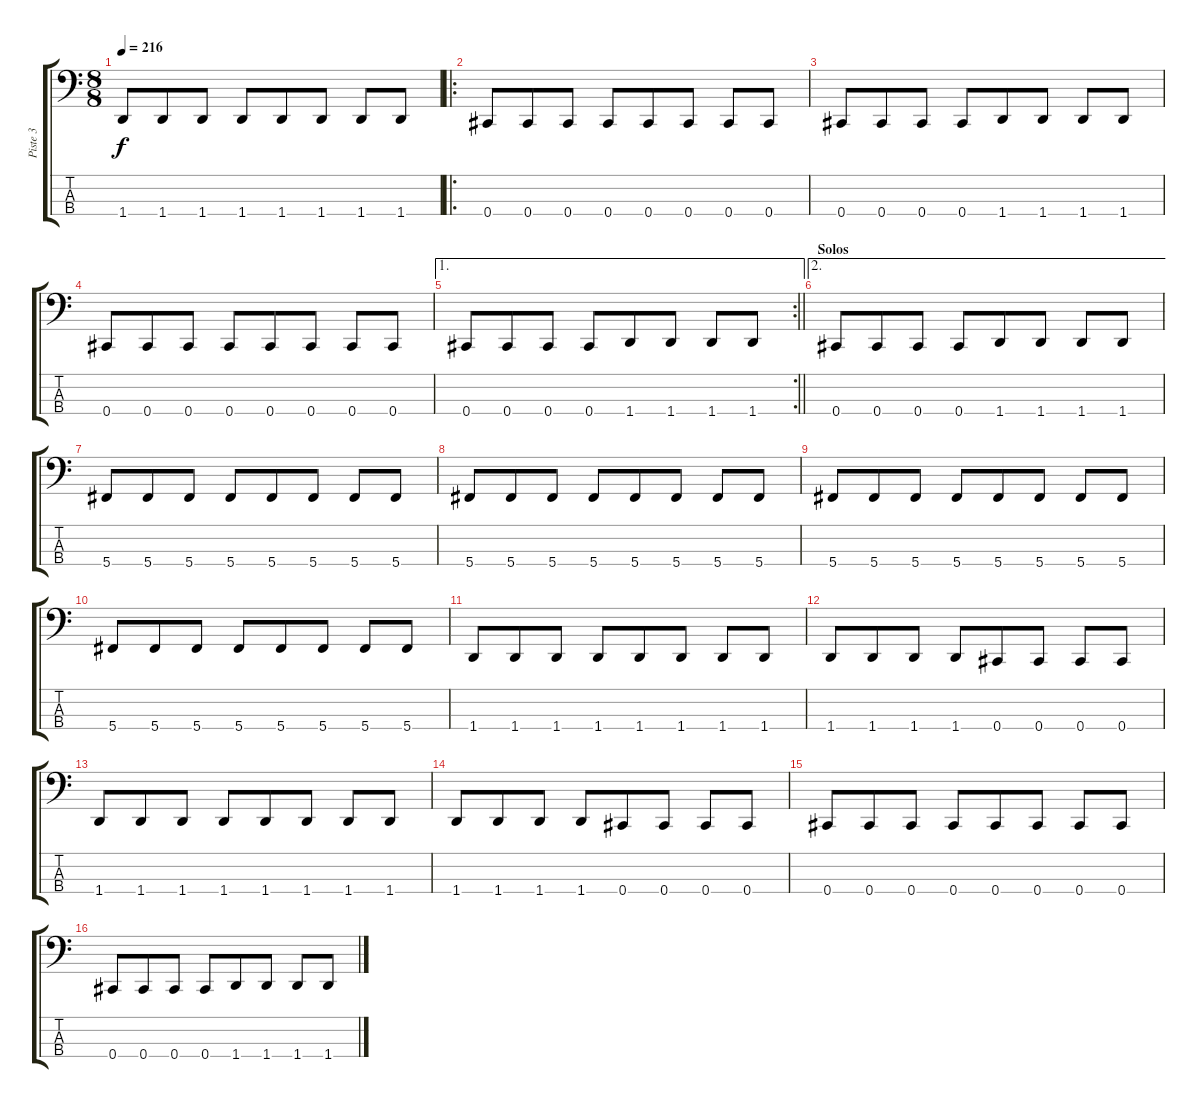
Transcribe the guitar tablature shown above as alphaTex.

\track ("Piste 3" "Piste 3") {instrument electricbasspick}
\staff {score tabs}
\tuning (E2 B1 Gb1 Db1) {hide}
\ts (8 8)
\tempo 216
\clef f4
\ks c
1.4.8{dy f} 1.4.8 1.4.8 1.4.8 1.4.8 1.4.8 1.4.8 1.4.8 |
\ro
0.4.8 0.4.8 0.4.8 0.4.8 0.4.8 0.4.8 0.4.8 0.4.8 |
0.4.8 0.4.8 0.4.8 0.4.8 1.4.8 1.4.8 1.4.8 1.4.8 |
0.4.8 0.4.8 0.4.8 0.4.8 0.4.8 0.4.8 0.4.8 0.4.8 |
\ae 1
\rc 2
\barLineRight lightlight
0.4.8 0.4.8 0.4.8 0.4.8 1.4.8 1.4.8 1.4.8 1.4.8 |
\ae 2
\section ("" "Solos")
0.4.8 0.4.8 0.4.8 0.4.8 1.4.8 1.4.8 1.4.8 1.4.8 |
5.4.8 5.4.8 5.4.8 5.4.8 5.4.8 5.4.8 5.4.8 5.4.8 |
5.4.8 5.4.8 5.4.8 5.4.8 5.4.8 5.4.8 5.4.8 5.4.8 |
5.4.8 5.4.8 5.4.8 5.4.8 5.4.8 5.4.8 5.4.8 5.4.8 |
5.4.8 5.4.8 5.4.8 5.4.8 5.4.8 5.4.8 5.4.8 5.4.8 |
1.4.8 1.4.8 1.4.8 1.4.8 1.4.8 1.4.8 1.4.8 1.4.8 |
1.4.8 1.4.8 1.4.8 1.4.8 0.4.8 0.4.8 0.4.8 0.4.8 |
1.4.8 1.4.8 1.4.8 1.4.8 1.4.8 1.4.8 1.4.8 1.4.8 |
1.4.8 1.4.8 1.4.8 1.4.8 0.4.8 0.4.8 0.4.8 0.4.8 |
0.4.8 0.4.8 0.4.8 0.4.8 0.4.8 0.4.8 0.4.8 0.4.8 |
0.4.8 0.4.8 0.4.8 0.4.8 1.4.8 1.4.8 1.4.8 1.4.8
